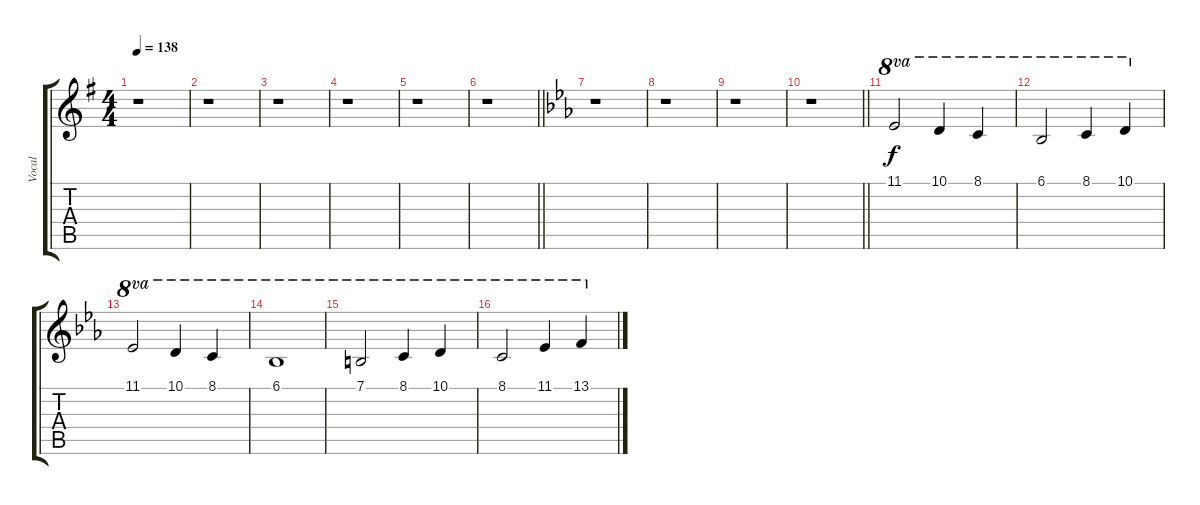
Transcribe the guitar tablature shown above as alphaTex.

\track ("Vocal" "Vocal") {instrument tenorsax}
\staff {score tabs}
\tuning (E4 B3 G3 D3 A2 E2) {hide}
\ts (4 4)
\tempo 138
\clef g2
\ks g
r.1{dy f} |
r.1 |
r.1 |
r.1 |
r.1 |
\barLineRight lightlight
r.1 |
\section ("" "")
\ks eb
r.1 |
r.1 |
r.1 |
\barLineRight lightlight
r.1 |
\section ("" "")
11.1.2{ot 8va} 10.1.4{ot 8va} 8.1.4{ot 8va} |
6.1.2{ot 8va} 8.1.4{ot 8va} 10.1.4{ot 8va} |
11.1.2{ot 8va} 10.1.4{ot 8va} 8.1.4{ot 8va} |
6.1.1{ot 8va} |
7.1.2{ot 8va} 8.1.4{ot 8va} 10.1.4{ot 8va} |
8.1.2{ot 8va} 11.1.4{ot 8va} 13.1.4{ot 8va}
